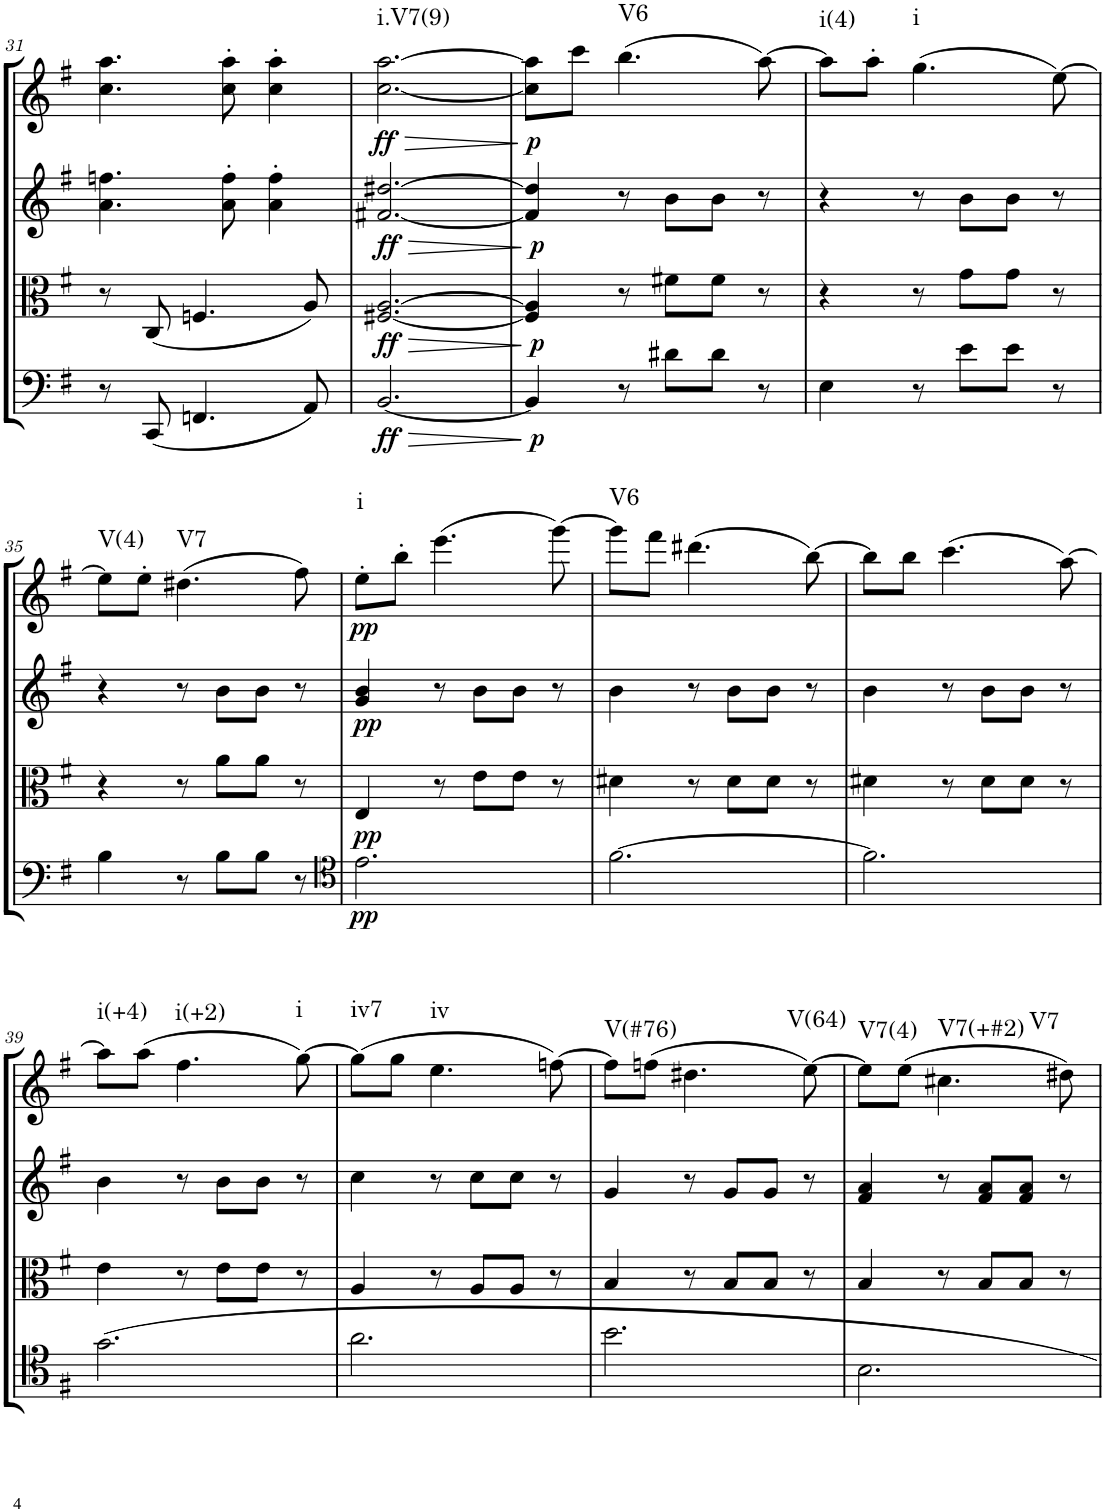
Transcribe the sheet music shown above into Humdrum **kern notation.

**kern	**dynam	**kern	**dynam	**kern	**dynam	**kern	**dynam	**harte
*part4	*part4	*part3	*part3	*part2	*part2	*part1	*part1	*part1
*staff4	*staff4	*staff3	*staff3	*staff2	*staff2	*staff1	*staff1	*
*I"Violoncello.	*	*I"Viola.	*	*I"Violin II.	*	*I"Violin I.	*	*
*I'Vc	*	*I'Vla	*	*I'Vln	*	*I'Vln	*	*
!!LO:PB:g=z
*clefF4	*	*clefC3	*	*clefG2	*	*clefG2	*	*
*k[f#]	*	*k[f#]	*	*k[f#]	*	*k[f#]	*	*
*M3/4	*	*M3/4	*	*M3/4	*	*M3/4	*	*
=31	=31	=31	=31	=31	=31	=31	=31	=31
8r	.	8r	.	4.a\ 4.ffn\	.	4.cc\ 4.aa\	.	.
(8CC/	.	(8C/	.	.	.	.	.	.
4.FFn/	.	4.Fn/	.	.	.	.	.	.
.	.	.	.	8a\' 8ff\'	.	8cc\' 8aa\'	.	.
.	.	.	.	4a\' 4ff\'	.	4cc\' 4aa\'	.	.
8AA/)	.	8A/)	.	.	.	.	.	.
=32	=32	=32	=32	=32	=32	=32	=32	=32
!	!LO:HP:b	!	!LO:HP:b	!	!LO:HP:b	!	!LO:HP:b	!
!	!LO:DY:n=1:b	!	!LO:DY:n=1:b	!	!LO:DY:n=1:b	!	!LO:DY:n=1:b	!LO:H:kt=i.V7(9)
[2.BB/	> ff	[2.F#X/ [2.A/	> ff	[2.f#X/ [2.dd#X/	> ff	[2.cc\ [2.aa\	> ff	N
.	]	.	]	.	]	.	]	.
=33	=33	=33	=33	=33	=33	=33	=33	=33
!	!LO:DY:b	!	!LO:DY:b	!	!LO:DY:b	!	!LO:DY:b	!
4BB/]	p	4F#/] 4A/]	p	4f#/] 4dd#/]	p	8cc\] 8aa\]L	p	.
.	.	.	.	.	.	8ccc\J	.	.
!	!	!	!	!	!	!	!	!LO:H:kt=V6
8r	.	8r	.	8r	.	(4.bb\	.	N
8d#X\L	.	8f#X\L	.	8b\L	.	.	.	.
8d#\J	.	8f#\J	.	8b\J	.	.	.	.
8r	.	8r	.	8r	.	[8aa\)	.	.
=34	=34	=34	=34	=34	=34	=34	=34	=34
!	!	!	!	!	!	!	!	!LO:H:kt=i(4)
4E\	.	4r	.	4r	.	8aa\L]	.	N
.	.	.	.	.	.	8aa'\J	.	.
!	!	!	!	!	!	!	!	!LO:H:kt=i
8r	.	8r	.	8r	.	(4.gg\	.	N
8e\L	.	8g\L	.	8b\L	.	.	.	.
8e\J	.	8g\J	.	8b\J	.	.	.	.
8r	.	8r	.	8r	.	[8ee\)	.	.
!!LO:LB:g=z
=35	=35	=35	=35	=35	=35	=35	=35	=35
!	!	!	!	!	!	!	!	!LO:H:kt=V(4)
4B\	.	4r	.	4r	.	8ee\L]	.	N
.	.	.	.	.	.	8ee'\J	.	.
!	!	!	!	!	!	!	!	!LO:H:kt=V7
8r	.	8r	.	8r	.	(4.dd#X\	.	N
8B\L	.	8a\L	.	8b\L	.	.	.	.
8B\J	.	8a\J	.	8b\J	.	.	.	.
8r	.	8r	.	8r	.	8ff#\)	.	.
=36	=36	=36	=36	=36	=36	=36	=36	=36
*clefC4	*	*	*	*	*	*	*	*
!	!LO:DY:b	!	!LO:DY:b	!	!LO:DY:b	!	!LO:DY:b	!LO:H:kt=i
2.e\	pp	4E/	pp	4g/ 4b/	pp	8ee'\L	pp	N
.	.	.	.	.	.	8bb'\J	.	.
.	.	8r	.	8r	.	(4.eee\	.	.
.	.	8e\L	.	8b\L	.	.	.	.
.	.	8e\J	.	8b\J	.	.	.	.
.	.	8r	.	8r	.	[8ggg\)	.	.
=37	=37	=37	=37	=37	=37	=37	=37	=37
!	!	!	!	!	!	!	!	!LO:H:kt=V6
[2.f#\	.	4d#X\	.	4b\	.	8ggg\L]	.	N
.	.	.	.	.	.	8fff#\J	.	.
.	.	8r	.	8r	.	(4.ddd#X\	.	.
.	.	8d#\L	.	8b\L	.	.	.	.
.	.	8d#\J	.	8b\J	.	.	.	.
.	.	8r	.	8r	.	[8bb\)	.	.
=38	=38	=38	=38	=38	=38	=38	=38	=38
2.f#\]	.	4d#X\	.	4b\	.	8bb\L]	.	.
.	.	.	.	.	.	8bb\J	.	.
.	.	8r	.	8r	.	(4.ccc\	.	.
.	.	8d#\L	.	8b\L	.	.	.	.
.	.	8d#\J	.	8b\J	.	.	.	.
.	.	8r	.	8r	.	[8aa\)	.	.
!!LO:LB:g=z
=39	=39	=39	=39	=39	=39	=39	=39	=39
!	!	!	!	!	!	!	!	!LO:H:kt=i(+4)
2.g\	.	4e\	.	4b\	.	8aa\L]	.	N
.	.	.	.	.	.	(8aa\J	.	.
!	!	!	!	!	!	!	!	!LO:H:kt=i(+2)
.	.	8r	.	8r	.	4.ff#\	.	N
.	.	8e\L	.	8b\L	.	.	.	.
.	.	8e\J	.	8b\J	.	.	.	.
!	!	!	!	!	!	!	!	!LO:H:kt=i
.	.	8r	.	8r	.	[8gg\)	.	N
=40	=40	=40	=40	=40	=40	=40	=40	=40
!	!	!	!	!	!	!	!	!LO:H:kt=iv7
2.a\	.	4A/	.	4cc\	.	(8gg\L]	.	N
.	.	.	.	.	.	8gg\J	.	.
!	!	!	!	!	!	!	!	!LO:H:kt=iv
.	.	8r	.	8r	.	4.ee\	.	N
.	.	8A/L	.	8cc\L	.	.	.	.
.	.	8A/J	.	8cc\J	.	.	.	.
.	.	8r	.	8r	.	[8ffn\)	.	.
=41	=41	=41	=41	=41	=41	=41	=41	=41
!	!	!	!	!	!	!	!	!LO:H:kt=V(#76)
2.b\	.	4B/	.	4g/	.	8ff\L]	.	N
.	.	.	.	.	.	(8ffn\J	.	.
.	.	8r	.	8r	.	4.dd#X\	.	.
.	.	8B/L	.	8g/L	.	.	.	.
.	.	8B/J	.	8g/J	.	.	.	.
!	!	!	!	!	!	!	!	!LO:H:kt=V(64)
.	.	8r	.	8r	.	[8ee\)	.	N
=42	=42	=42	=42	=42	=42	=42	=42	=42
!	!	!	!	!	!	!	!	!LO:H:kt=V7(4)
2.B\	.	4B/	.	4f#/ 4a/	.	8ee\L]	.	N
.	.	.	.	.	.	(8ee\J	.	.
!	!	!	!	!	!	!	!	!LO:H:kt=V7(+#2)
.	.	8r	.	8r	.	4.cc#X\	.	N
.	.	8B/L	.	8f#/ 8a/L	.	.	.	.
.	.	8B/J	.	8f#/ 8a/J	.	.	.	.
!	!	!	!	!	!	!	!	!LO:H:kt=V7
.	.	8r	.	8r	.	8dd#X\)	.	N
=	=	=	=	=	=	=	=	=
*-	*-	*-	*-	*-	*-	*-	*-	*-
